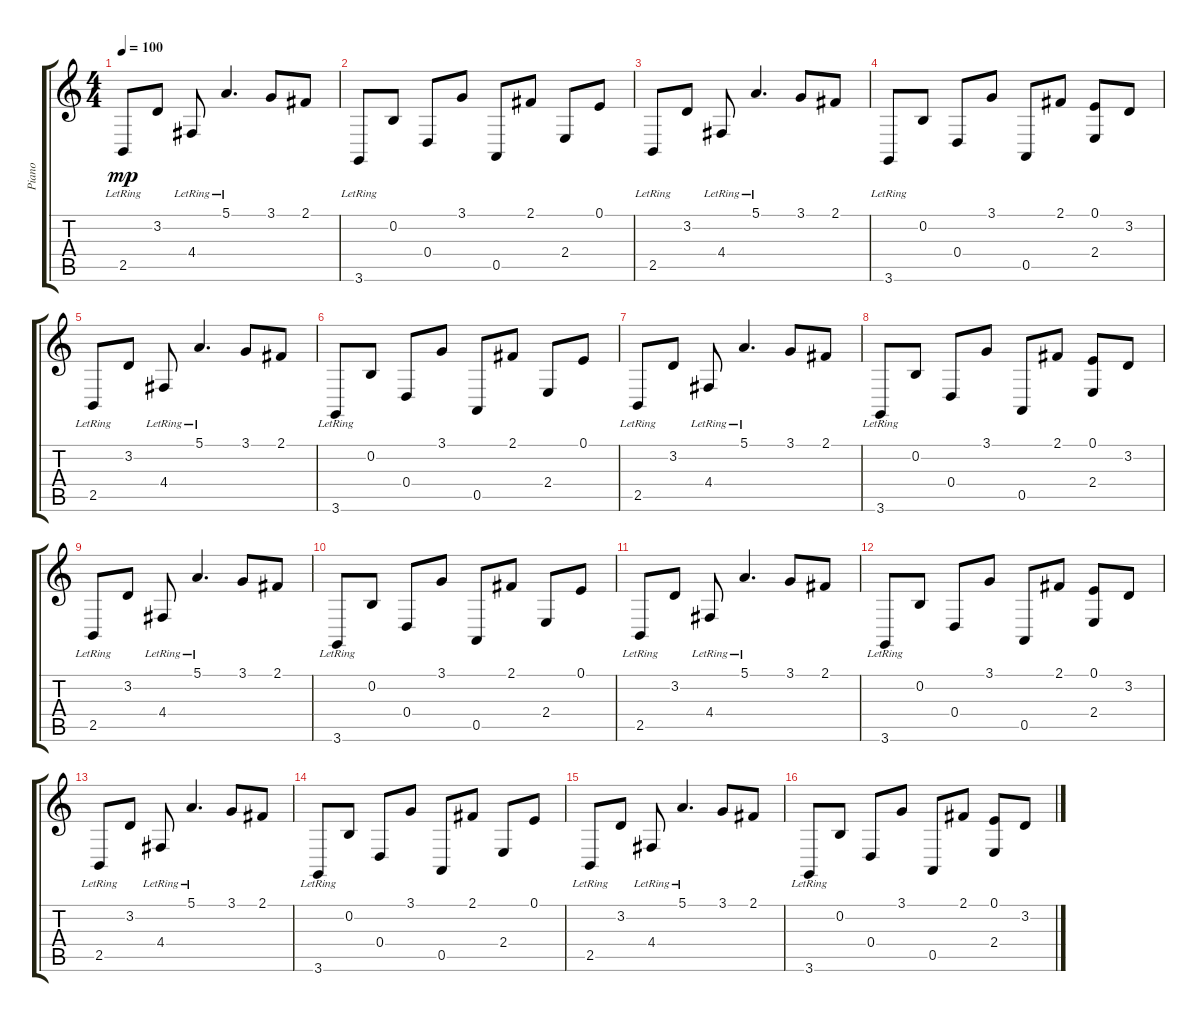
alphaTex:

\track ("Piano" "Piano") {instrument acousticgrandpiano}
\staff {score tabs}
\tuning (E4 B3 G3 D3 A2 E2) {hide}
\ts (4 4)
\tempo 100
\clef g2
\ks c
2.5{lr}.8{dy mp} 3.2.8 4.4{lr}.8 5.1{lr}.4{d} 3.1.8 2.1.8 |
3.6{lr}.8 0.2.8 0.4.8 3.1.8 0.5.8 2.1.8 2.4.8 0.1.8 |
2.5{lr}.8 3.2.8 4.4{lr}.8 5.1{lr}.4{d} 3.1.8 2.1.8 |
3.6{lr}.8 0.2.8 0.4.8 3.1.8 0.5.8 2.1.8 (0.1 2.4).8 3.2.8 |
2.5{lr}.8 3.2.8 4.4{lr}.8 5.1{lr}.4{d} 3.1.8 2.1.8 |
3.6{lr}.8 0.2.8 0.4.8 3.1.8 0.5.8 2.1.8 2.4.8 0.1.8 |
2.5{lr}.8 3.2.8 4.4{lr}.8 5.1{lr}.4{d} 3.1.8 2.1.8 |
3.6{lr}.8 0.2.8 0.4.8 3.1.8 0.5.8 2.1.8 (0.1 2.4).8 3.2.8 |
2.5{lr}.8 3.2.8 4.4{lr}.8 5.1{lr}.4{d} 3.1.8 2.1.8 |
3.6{lr}.8 0.2.8 0.4.8 3.1.8 0.5.8 2.1.8 2.4.8 0.1.8 |
2.5{lr}.8 3.2.8 4.4{lr}.8 5.1{lr}.4{d} 3.1.8 2.1.8 |
3.6{lr}.8 0.2.8 0.4.8 3.1.8 0.5.8 2.1.8 (0.1 2.4).8 3.2.8 |
2.5{lr}.8 3.2.8 4.4{lr}.8 5.1{lr}.4{d} 3.1.8 2.1.8 |
3.6{lr}.8 0.2.8 0.4.8 3.1.8 0.5.8 2.1.8 2.4.8 0.1.8 |
2.5{lr}.8 3.2.8 4.4{lr}.8 5.1{lr}.4{d} 3.1.8 2.1.8 |
3.6{lr}.8 0.2.8 0.4.8 3.1.8 0.5.8 2.1.8 (0.1 2.4).8 3.2.8
